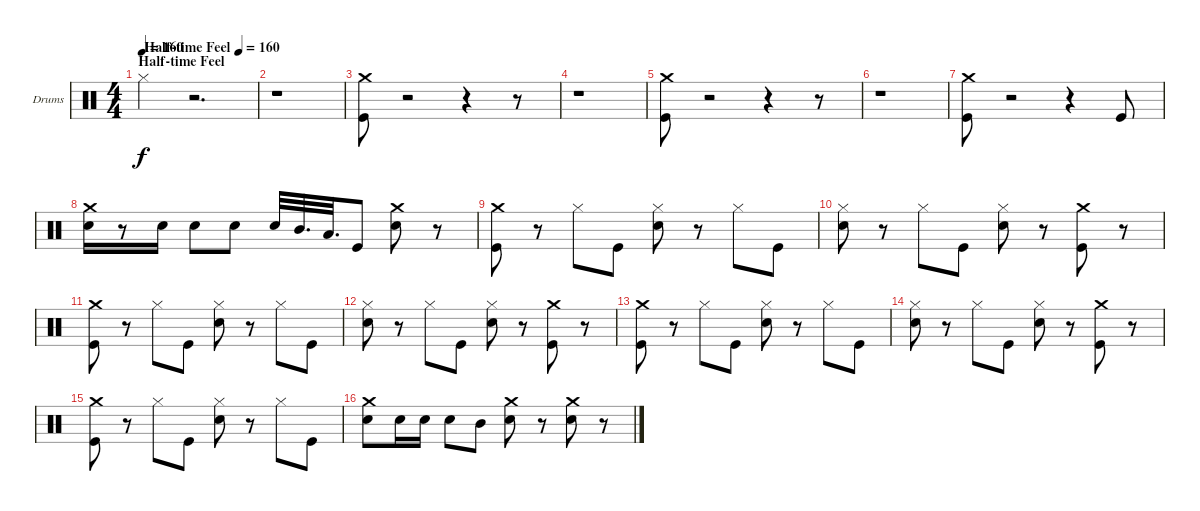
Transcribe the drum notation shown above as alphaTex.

\bracketExtendMode groupsimilarinstruments
\firstSystemTrackNameOrientation horizontal
\otherSystemsTrackNameOrientation horizontal
\track ("Drumkit" "Drums") {instrument percussion}
\staff {score}
\articulation defaults
\ts (4 4)
\section ("" "Half-time Feel")
\tempo 160
\tempo (160 "Half-time Feel" 0.00625)
\clef neutral
\ks c "Hi-Hat (closed)".4{dy f}
r.2{d} |
r.1 |
("Kick (hit)" "Crash medium (hit)").8 r.2 r.4 r.8 |
r.1 |
("Crash medium (hit)" "Kick (hit)").8 r.2 r.4 r.8 |
r.1 |
("Crash medium (hit)" "Kick (hit)").8 r.2 r.4 "Kick (hit)".8 |
("Crash medium (hit)" "Snare (hit) 2").16 r.8 "Snare (hit) 2".16 "Snare (hit) 2".8 "Snare (hit) 2".8 "Snare (hit) 2".32 "Mid Tom (hit)".32{d} "Low Tom (hit)".32{d} "Kick (hit)".8 ("Crash medium (hit)" "Snare (hit) 2").8 r.8 |
("Kick (hit)" "Crash medium (hit)").8 r.8 "Hi-Hat (closed)".8 "Kick (hit)".8 ("Snare (hit) 2" "Hi-Hat (closed)").8 r.8 "Hi-Hat (closed)".8 "Kick (hit)".8 |
("Snare (hit) 2" "Hi-Hat (closed)").8 r.8 "Hi-Hat (closed)".8 "Kick (hit)".8 ("Snare (hit) 2" "Hi-Hat (closed)").8 r.8 ("Kick (hit)" "Crash medium (hit)").8 r.8 |
("Kick (hit)" "Crash medium (hit)").8 r.8 "Hi-Hat (closed)".8 "Kick (hit)".8 ("Snare (hit) 2" "Hi-Hat (closed)").8 r.8 "Hi-Hat (closed)".8 "Kick (hit)".8 |
("Snare (hit) 2" "Hi-Hat (closed)").8 r.8 "Hi-Hat (closed)".8 "Kick (hit)".8 ("Snare (hit) 2" "Hi-Hat (closed)").8 r.8 ("Kick (hit)" "Crash medium (hit)").8 r.8 |
("Kick (hit)" "Crash medium (hit)").8 r.8 "Hi-Hat (closed)".8 "Kick (hit)".8 ("Snare (hit) 2" "Hi-Hat (closed)").8 r.8 "Hi-Hat (closed)".8 "Kick (hit)".8 |
("Snare (hit) 2" "Hi-Hat (closed)").8 r.8 "Hi-Hat (closed)".8 "Kick (hit)".8 ("Snare (hit) 2" "Hi-Hat (closed)").8 r.8 ("Kick (hit)" "Crash medium (hit)").8 r.8 |
("Kick (hit)" "Crash medium (hit)").8 r.8 "Hi-Hat (closed)".8 "Kick (hit)".8 ("Snare (hit) 2" "Hi-Hat (closed)").8 r.8 "Hi-Hat (closed)".8 "Kick (hit)".8 |
("Snare (hit) 2" "Crash medium (hit)").8 "Snare (hit) 2".16 "Snare (hit) 2".16 "Snare (hit) 2".8 "Mid Tom (hit)".8 ("Crash medium (hit)" "Snare (hit) 2").8 r.8 ("Crash medium (hit)" "Snare (hit) 2").8 r.8
